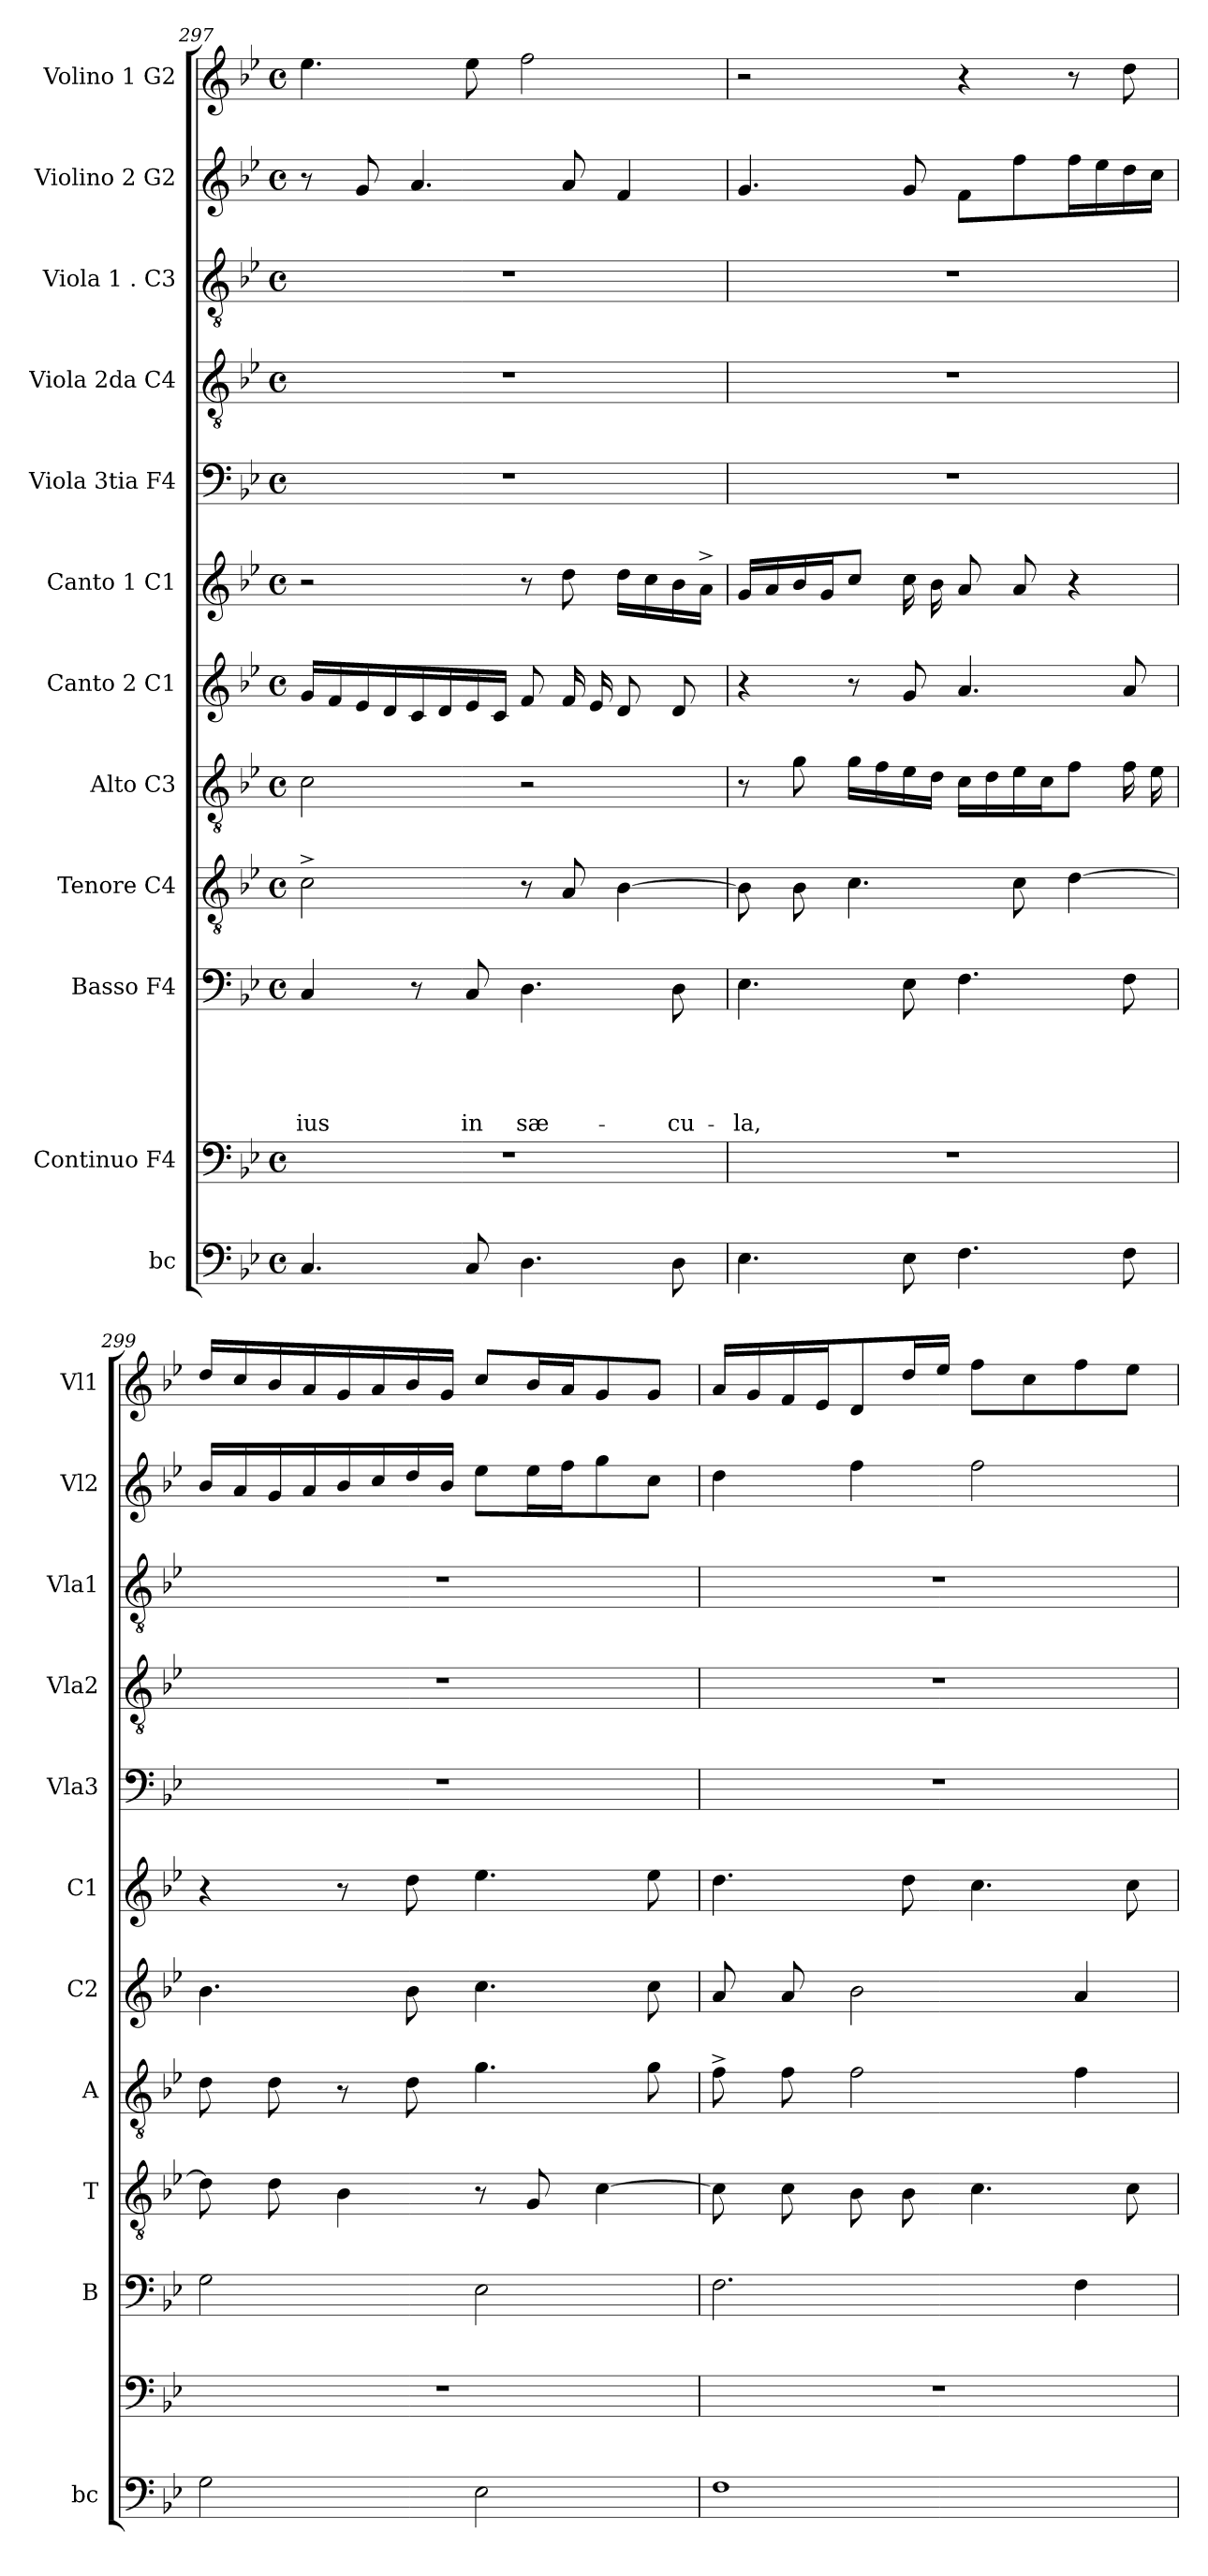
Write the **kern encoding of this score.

**kern	**kern	**kern	**text	**text	**text	**text	**text	**kern	**kern	**kern	**kern	**kern	**kern	**kern	**kern	**kern
*part12	*part11	*part10	*part10	*part10	*part10	*part10	*part10	*part9	*part8	*part7	*part6	*part5	*part4	*part3	*part2	*part1
*staff12	*staff11	*staff10	*staff10	*staff10	*staff10	*staff10	*staff10	*staff9	*staff8	*staff7	*staff6	*staff5	*staff4	*staff3	*staff2	*staff1
*I"bc	*I"Continuo F4	*I"Basso F4	*	*	*	*	*	*I"Tenore C4	*I"Alto C3	*I"Canto 2 C1	*I"Canto 1 C1	*I"Viola 3tia F4	*I"Viola 2da C4	*I"Viola 1 . C3	*I"Violino 2 G2	*I"Volino 1 G2
*I'bc	*	*I'B	*	*	*	*	*	*I'T	*I'A	*I'C2	*I'C1	*I'Vla3	*I'Vla2	*I'Vla1	*I'Vl2	*I'Vl1
*clefF4	*clefF4	*clefF4	*	*	*	*	*	*clefGv2	*clefGv2	*clefG2	*clefG2	*clefF4	*clefGv2	*clefGv2	*clefG2	*clefG2
*k[b-e-]	*k[b-e-]	*k[b-e-]	*	*	*	*	*	*k[b-e-]	*k[b-e-]	*k[b-e-]	*k[b-e-]	*k[b-e-]	*k[b-e-]	*k[b-e-]	*k[b-e-]	*k[b-e-]
*B-:	*B-:	*B-:	*	*	*	*	*	*B-:	*B-:	*B-:	*B-:	*B-:	*B-:	*B-:	*B-:	*B-:
*M4/4	*M4/4	*M4/4	*	*	*	*	*	*M4/4	*M4/4	*M4/4	*M4/4	*M4/4	*M4/4	*M4/4	*M4/4	*M4/4
*met(c)	*met(c)	*met(c)	*	*	*	*	*	*met(c)	*met(c)	*met(c)	*met(c)	*met(c)	*met(c)	*met(c)	*met(c)	*met(c)
=297	=297	=297	=297	=297	=297	=297	=297	=297	=297	=297	=297	=297	=297	=297	=297	=297
!	!	!	!	!	!	!	!LO:LY:b	!	!	!	!	!	!	!	!	!
4.C/	1r	4C/	.	.	.	.	-ius	2c^>\	2c\	16g/LL	2r	1r	1r	1r	8r	4.ee-\
.	.	.	.	.	.	.	.	.	.	16f/	.	.	.	.	.	.
.	.	.	.	.	.	.	.	.	.	16e-/	.	.	.	.	8g/	.
.	.	.	.	.	.	.	.	.	.	16d/	.	.	.	.	.	.
.	.	8r	.	.	.	.	.	.	.	16c/	.	.	.	.	4.a/	.
.	.	.	.	.	.	.	.	.	.	16d/	.	.	.	.	.	.
!	!	!	!	!	!	!	!LO:LY:b	!	!	!	!	!	!	!	!	!
8C/	.	8C/	.	.	.	.	in	.	.	16e-/	.	.	.	.	.	8ee-\
.	.	.	.	.	.	.	.	.	.	16c/JJ	.	.	.	.	.	.
!	!	!	!	!	!	!	!LO:LY:b	!	!	!	!	!	!	!	!	!
4.D\	.	4.D\	.	.	.	.	sæ-	8r	2r	8f/	8r	.	.	.	.	2ff\
.	.	.	.	.	.	.	.	8A/	.	16f/	8dd\	.	.	.	8a/	.
.	.	.	.	.	.	.	.	.	.	16e-/	.	.	.	.	.	.
.	.	.	.	.	.	.	.	[<4B-\	.	8d/	16dd\LL	.	.	.	4f/	.
.	.	.	.	.	.	.	.	.	.	.	16cc\	.	.	.	.	.
!	!	!	!	!	!	!	!LO:LY:b	!	!	!	!	!	!	!	!	!
8D\	.	8D\	.	.	.	.	-cu-	.	.	8d/	16b-\	.	.	.	.	.
.	.	.	.	.	.	.	.	.	.	.	16a^>\JJ	.	.	.	.	.
!!LO:LB:g=z
=298	=298	=298	=298	=298	=298	=298	=298	=298	=298	=298	=298	=298	=298	=298	=298	=298
!	!	!	!	!	!	!	!LO:LY:b	!	!	!	!	!	!	!	!	!
4.E-\	1r	4.E-\	.	.	.	.	-la,	8B-\]	8r	4r	16g/LL	1r	1r	1r	4.g/	2r
.	.	.	.	.	.	.	.	.	.	.	16a/	.	.	.	.	.
.	.	.	.	.	.	.	.	8B-\	8g\	.	16b-/	.	.	.	.	.
.	.	.	.	.	.	.	.	.	.	.	16g/J	.	.	.	.	.
.	.	.	.	.	.	.	.	4.c\	16g\LL	8r	8cc/J	.	.	.	.	.
.	.	.	.	.	.	.	.	.	16f\	.	.	.	.	.	.	.
8E-\	.	8E-\	.	.	.	.	.	.	16e-\	8g/	16cc\	.	.	.	8g/	.
.	.	.	.	.	.	.	.	.	16d\JJ	.	16b-\	.	.	.	.	.
4.F\	.	4.F\	.	.	.	.	.	.	16c\LL	4.a/	8a/	.	.	.	8f\L	4r
.	.	.	.	.	.	.	.	.	16d\	.	.	.	.	.	.	.
.	.	.	.	.	.	.	.	8c\	16e-\	.	8a/	.	.	.	8ff\	.
.	.	.	.	.	.	.	.	.	16c\J	.	.	.	.	.	.	.
.	.	.	.	.	.	.	.	[>4d\	8f\J	.	4r	.	.	.	16ff\L	8r
.	.	.	.	.	.	.	.	.	.	.	.	.	.	.	16ee-\	.
8F\	.	8F\	.	.	.	.	.	.	16f\	8a/	.	.	.	.	16dd\	8dd\
.	.	.	.	.	.	.	.	.	16e-\	.	.	.	.	.	16cc\JJ	.
=299	=299	=299	=299	=299	=299	=299	=299	=299	=299	=299	=299	=299	=299	=299	=299	=299
2G\	1r	2G\	.	.	.	.	.	8d\]	8d\	4.b-\	4r	1r	1r	1r	16b-/LL	16dd/LL
.	.	.	.	.	.	.	.	.	.	.	.	.	.	.	16a/	16cc/
.	.	.	.	.	.	.	.	8d\	8d\	.	.	.	.	.	16g/	16b-/
.	.	.	.	.	.	.	.	.	.	.	.	.	.	.	16a/	16a/
.	.	.	.	.	.	.	.	4B-\	8r	.	8r	.	.	.	16b-/	16g/
.	.	.	.	.	.	.	.	.	.	.	.	.	.	.	16cc/	16a/
.	.	.	.	.	.	.	.	.	8d\	8b-\	8dd\	.	.	.	16dd/	16b-/
.	.	.	.	.	.	.	.	.	.	.	.	.	.	.	16b-/JJ	16g/JJ
2E-\	.	2E-\	.	.	.	.	.	8r	4.g\	4.cc\	4.ee-\	.	.	.	8ee-\L	8cc/L
.	.	.	.	.	.	.	.	8G/	.	.	.	.	.	.	16ee-\L	16b-/L
.	.	.	.	.	.	.	.	.	.	.	.	.	.	.	16ff\J	16a/J
.	.	.	.	.	.	.	.	[>4c\	.	.	.	.	.	.	8gg\	8g/
.	.	.	.	.	.	.	.	.	8g\	8cc\	8ee-\	.	.	.	8cc\J	8g/J
=300	=300	=300	=300	=300	=300	=300	=300	=300	=300	=300	=300	=300	=300	=300	=300	=300
1F	1r	2.F\	.	.	.	.	.	8c\]	8f^>\	8a/	4.dd\	1r	1r	1r	4dd\	16a/LL
.	.	.	.	.	.	.	.	.	.	.	.	.	.	.	.	16g/
.	.	.	.	.	.	.	.	8c\	8f\	8a/	.	.	.	.	.	16f/
.	.	.	.	.	.	.	.	.	.	.	.	.	.	.	.	16e-/J
.	.	.	.	.	.	.	.	8B-\	2f\	2b-\	.	.	.	.	4ff\	8d/
.	.	.	.	.	.	.	.	8B-\	.	.	8dd\	.	.	.	.	16dd/L
.	.	.	.	.	.	.	.	.	.	.	.	.	.	.	.	16ee-/JJ
.	.	.	.	.	.	.	.	4.c\	.	.	4.cc\	.	.	.	2ff\	8ff\L
.	.	.	.	.	.	.	.	.	.	.	.	.	.	.	.	8cc\
.	.	4F\	.	.	.	.	.	.	4f\	4a/	.	.	.	.	.	8ff\
.	.	.	.	.	.	.	.	8c\	.	.	8cc\	.	.	.	.	8ee-\J
=	=	=	=	=	=	=	=	=	=	=	=	=	=	=	=	=
*-	*-	*-	*-	*-	*-	*-	*-	*-	*-	*-	*-	*-	*-	*-	*-	*-
